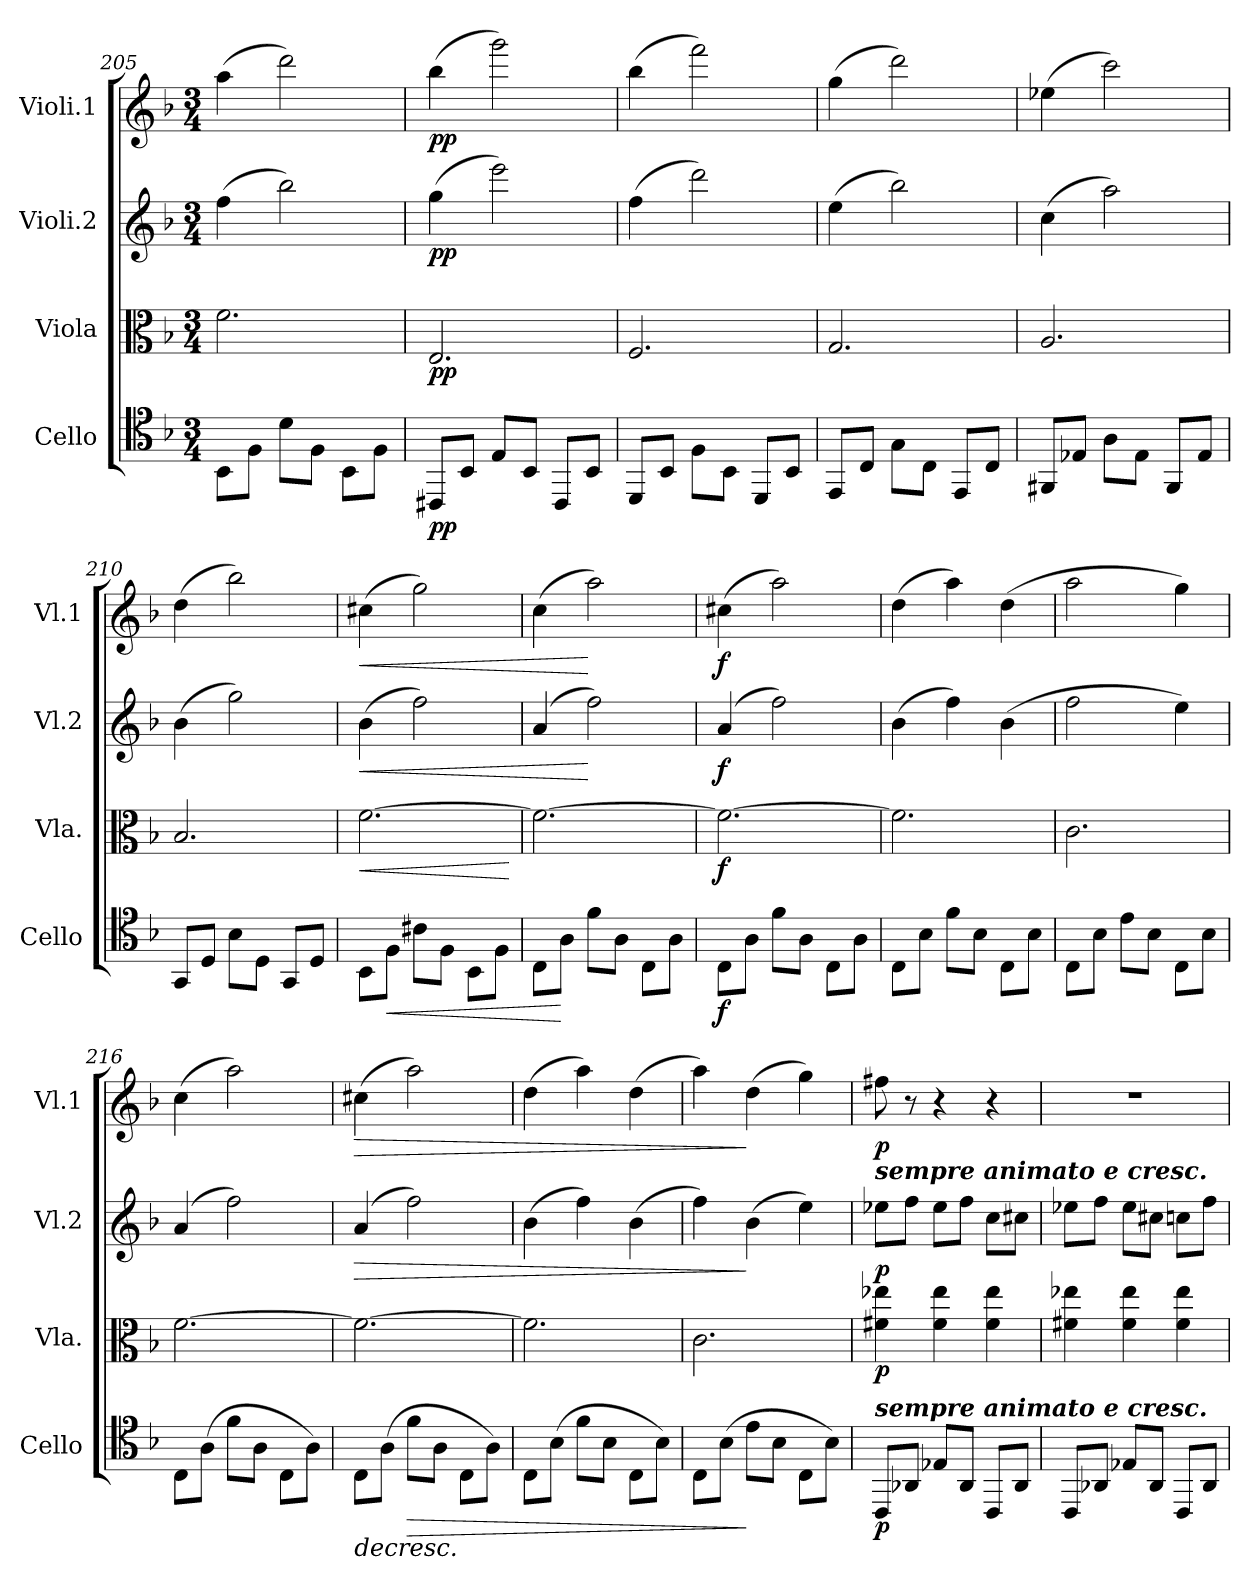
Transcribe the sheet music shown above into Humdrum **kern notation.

**kern	**dynam	**kern	**dynam	**kern	**dynam	**kern	**dynam
*part4	*part4	*part3	*part3	*part2	*part2	*part1	*part1
*staff4	*staff4	*staff3	*staff3	*staff2	*staff2	*staff1	*staff1
*I"Cello	*	*I"Viola	*	*I"Violi.2	*	*I"Violi.1	*
*I'Cello	*	*I'Vla.	*	*I'Vl.2	*	*I'Vl.1	*
*clefC4	*	*clefC3	*	*clefG2	*	*clefG2	*
*k[b-]	*	*k[b-]	*	*k[b-]	*	*k[b-]	*
*M3/4	*	*M3/4	*	*M3/4	*	*M3/4	*
=205	=205	=205	=205	=205	=205	=205	=205
8BB-\L	.	2.f\	.	(4ff\	.	(4aa\	.
8F\J	.	.	.	.	.	.	.
8d\L	.	.	.	2bb-\)	.	2ddd\)	.
8F\J	.	.	.	.	.	.	.
8BB-\L	.	.	.	.	.	.	.
8F\J	.	.	.	.	.	.	.
!!LO:PB:g=z
=206	=206	=206	=206	=206	=206	=206	=206
!	!LO:DY:b	!	!LO:DY:b	!	!LO:DY:b	!	!LO:DY:b
8CC#X/L	pp	2.E/	pp	(4gg\	pp	(4bb-\	pp
8BB-/J	.	.	.	.	.	.	.
8E/L	.	.	.	2eee\)	.	2ggg\)	.
8BB-/J	.	.	.	.	.	.	.
8CC#/L	.	.	.	.	.	.	.
8BB-/J	.	.	.	.	.	.	.
=207	=207	=207	=207	=207	=207	=207	=207
8DD/L	.	2.F/	.	(4ff\	.	(4bb-\	.
8BB-/J	.	.	.	.	.	.	.
8F\L	.	.	.	2ddd\)	.	2fff\)	.
8BB-\J	.	.	.	.	.	.	.
8DD/L	.	.	.	.	.	.	.
8BB-/J	.	.	.	.	.	.	.
!!LO:LB:g=z
=208	=208	=208	=208	=208	=208	=208	=208
8EE/L	.	2.G/	.	(4ee\	.	(4gg\	.
8C/J	.	.	.	.	.	.	.
8G\L	.	.	.	2bb-\)	.	2ddd\)	.
8C\J	.	.	.	.	.	.	.
8EE/L	.	.	.	.	.	.	.
8C/J	.	.	.	.	.	.	.
=209	=209	=209	=209	=209	=209	=209	=209
8FF#X/L	.	2.A/	.	(4cc\	.	(4ee-X\	.
8E-X/J	.	.	.	.	.	.	.
8A\L	.	.	.	2aa\)	.	2ccc\)	.
8E-\J	.	.	.	.	.	.	.
8FF#/L	.	.	.	.	.	.	.
8E-/J	.	.	.	.	.	.	.
=210	=210	=210	=210	=210	=210	=210	=210
8GG/L	.	2.B-/	.	(4b-\	.	(4dd\	.
8D/J	.	.	.	.	.	.	.
8B-\L	.	.	.	2gg\)	.	2bb-\)	.
8D\J	.	.	.	.	.	.	.
8GG/L	.	.	.	.	.	.	.
8D/J	.	.	.	.	.	.	.
=211	=211	=211	=211	=211	=211	=211	=211
!	!	!	!LO:HP:b	!	!LO:HP:b	!	!LO:HP:b
8BB-\L	.	[2.f\	<	(4b-\	<	(4cc#X\	<
!	!LO:HP:b	!	!	!	!	!	!
8F\J	<	.	.	.	.	.	.
8c#X\L	.	.	.	2ff\)	.	2gg\)	.
8F\J	.	.	.	.	.	.	.
8BB-\L	.	.	.	.	.	.	.
8F\J	.	.	.	.	.	.	.
.	.	.	[	.	.	.	.
!!LO:LB:g=z
=212	=212	=212	=212	=212	=212	=212	=212
8C\L	.	2.f\_	.	(4a/	.	(4cc\	.
8A\J	[	.	.	.	.	.	.
8f\L	.	.	.	2ff\)	[	2aa\)	[
8A\J	.	.	.	.	.	.	.
8C\L	.	.	.	.	.	.	.
8A\J	.	.	.	.	.	.	.
=213	=213	=213	=213	=213	=213	=213	=213
!	!LO:DY:b	!	!LO:DY:b	!	!LO:DY:b	!	!LO:DY:b
8C\L	f	2.f\_	f	(4a/	f	(4cc#X\	f
8A\J	.	.	.	.	.	.	.
8f\L	.	.	.	2ff\)	.	2aa\)	.
8A\J	.	.	.	.	.	.	.
8C\L	.	.	.	.	.	.	.
8A\J	.	.	.	.	.	.	.
!!LO:PB:g=z
=214	=214	=214	=214	=214	=214	=214	=214
8C\L	.	2.f\]	.	(4b-\	.	(4dd\	.
8B-\J	.	.	.	.	.	.	.
8f\L	.	.	.	4ff\)	.	4aa\)	.
8B-\J	.	.	.	.	.	.	.
8C\L	.	.	.	(4b-\	.	(4dd\	.
8B-\J	.	.	.	.	.	.	.
=215	=215	=215	=215	=215	=215	=215	=215
8C\L	.	2.c\	.	2ff\	.	2aa\	.
8B-\J	.	.	.	.	.	.	.
8e\L	.	.	.	.	.	.	.
8B-\J	.	.	.	.	.	.	.
8C\L	.	.	.	4ee\)	.	4gg\)	.
8B-\J	.	.	.	.	.	.	.
=216	=216	=216	=216	=216	=216	=216	=216
8C\L	.	[2.f\	.	(4a/	.	(4cc\	.
(8A\J	.	.	.	.	.	.	.
8f\L	.	.	.	2ff\)	.	2aa\)	.
8A\J	.	.	.	.	.	.	.
8C\L	.	.	.	.	.	.	.
8A\J)	.	.	.	.	.	.	.
=217	=217	=217	=217	=217	=217	=217	=217
!	!LO:HP:b	!	!	!	!LO:HP:b	!	!LO:HP:b
8C\L	>	2.f\_	.	(4a/	>	(4cc#X\	>
(8A\J	.	.	.	.	.	.	.
!	!LO:HP:b	!	!	!	!	!	!
8f\L	>	.	.	2ff\)	.	2aa\)	.
8A\J	.	.	.	.	.	.	.
8C\L	.	.	.	.	.	.	.
8A\J)	.	.	.	.	.	.	.
!!LO:LB:g=z
=218	=218	=218	=218	=218	=218	=218	=218
8C\L	.	2.f\]	.	(4b-\	.	(4dd\	.
(8B-\J	.	.	.	.	.	.	.
8f\L	.	.	.	4ff\)	.	4aa\)	.
8B-\J	.	.	.	.	.	.	.
8C\L	.	.	.	(4b-\	.	(4dd\	.
8B-\J)	.	.	.	.	.	.	.
=219	=219	=219	=219	=219	=219	=219	=219
8C\L	.	2.c\	.	4ff\)	.	4aa\)	.
(8B-\J	.	.	.	.	.	.	.
8e\L	] ]	.	.	(4b-\	]	(4dd\	]
8B-\J	.	.	.	.	.	.	.
8C\L	.	.	.	4ee\)	.	4gg\)	.
8B-\J)	.	.	.	.	.	.	.
!!LO:LB:g=z
=220	=220	=220	=220	=220	=220	=220	=220
!	!	!	!	!LO:TX:a:Bi:t=sempre animato e cresc.	!	!	!
!LO:TX:a:Bi:t=sempre animato e cresc.	!	!	!	!	!	!	!
!	!LO:DY:b	!	!LO:DY:b	!	!LO:DY:b	!	!LO:DY:b
8CC/L	p	4f#X\ 4ee-X\	p	8ee-X\L	p	8ff#X\	p
8AA-X/J	.	.	.	8ff\J	.	8r	.
8E-X/L	.	4f#\ 4ee-\	.	8ee-\L	.	4r	.
8AA-/J	.	.	.	8ff\J	.	.	.
8CC/L	.	4f#\ 4ee-\	.	8cc\L	.	4r	.
8AA-/J	.	.	.	8cc#X\J	.	.	.
=221	=221	=221	=221	=221	=221	=221	=221
8CC/L	.	4f#X\ 4ee-X\	.	8ee-X\L	.	2.r	.
8AA-X/J	.	.	.	8ff\J	.	.	.
8E-X/L	.	4f#\ 4ee-\	.	8ee-\L	.	.	.
8AA-/J	.	.	.	8cc#X\J	.	.	.
8CC/L	.	4f#\ 4ee-\	.	8ccn\L	.	.	.
8AA-/J	.	.	.	8ff\J	.	.	.
=	=	=	=	=	=	=	=
*-	*-	*-	*-	*-	*-	*-	*-
